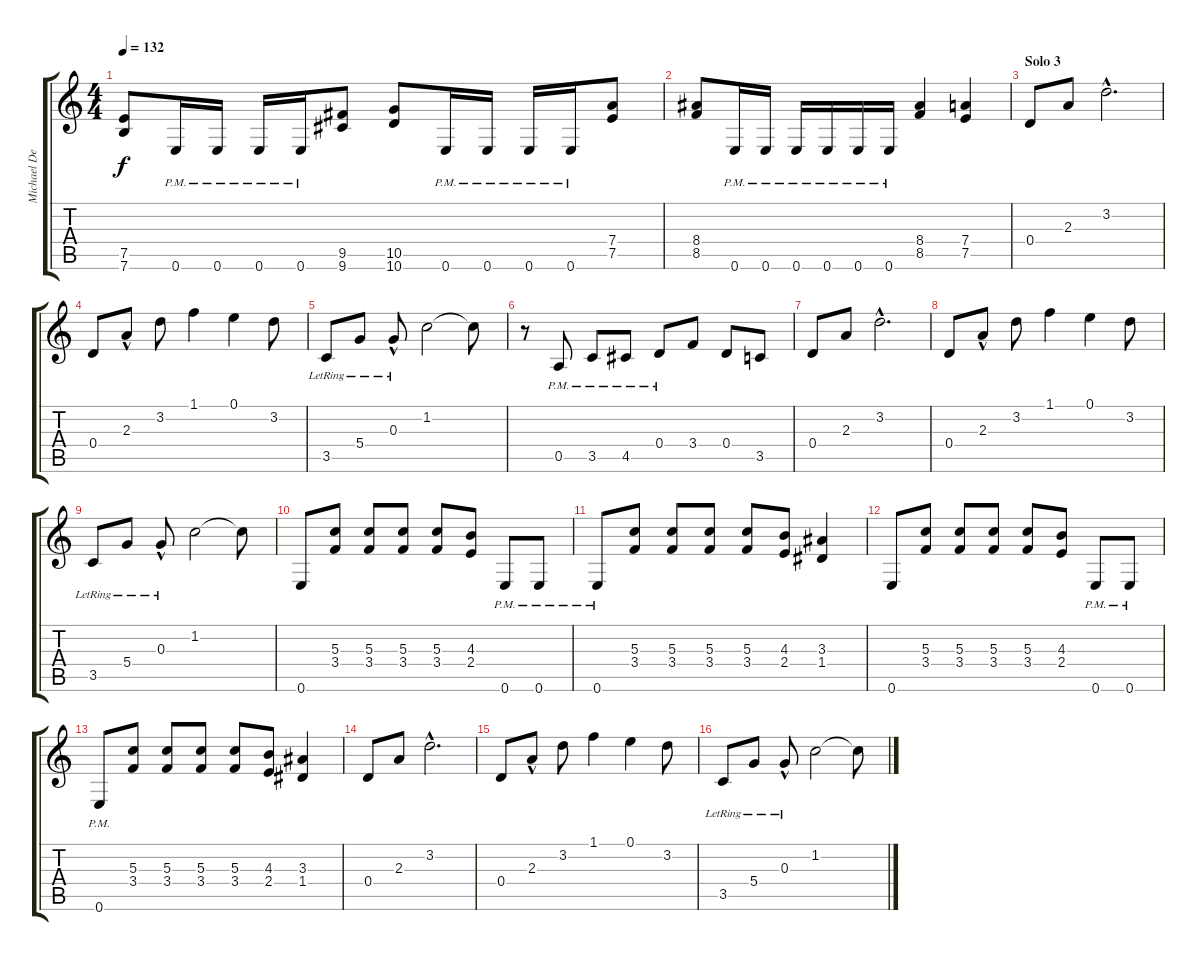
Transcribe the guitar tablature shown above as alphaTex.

\track ("Michael Denner" "Michael De") {instrument overdrivenguitar}
\staff {score tabs}
\tuning (E4 B3 G3 D3 A2 E2) {hide}
\ts (4 4)
\tempo 132
\clef g2
\ks c
(7.5 7.6).8{dy f} 0.6{pm}.16 0.6{pm}.16 0.6{pm}.16 0.6{pm}.16 (9.5 9.6).8 (10.5 10.6).8 0.6{pm}.16 0.6{pm}.16 0.6{pm}.16 0.6{pm}.16 (7.4 7.5).8 |
(8.4 8.5).8 0.6{pm}.16 0.6{pm}.16 0.6{pm}.16 0.6{pm}.16 0.6{pm}.16 0.6{pm}.16 (8.4 8.5).4 (7.4 7.5).4 |
\section ("" "Solo 3")
0.4.8 2.3.8 3.2{hac}.2{d} |
0.4.8 2.3{hac}.8 3.2.8 1.1.4 0.1.4 3.2.8 |
3.5{lr}.8 5.4{lr}.8 0.3{hac lr}.8 1.2.2 1.2{t}.8 |
r.8 0.5{pm}.8 3.5{pm}.8 4.5{pm}.8 0.4{pm}.8 3.4.8 0.4.8 3.5.8 |
0.4.8 2.3.8 3.2{hac}.2{d} |
0.4.8 2.3{hac}.8 3.2.8 1.1.4 0.1.4 3.2.8 |
3.5{lr}.8 5.4{lr}.8 0.3{hac lr}.8 1.2.2 1.2{t}.8 |
0.6.8 (5.3 3.4).8 (5.3 3.4).8 (5.3 3.4).8 (5.3 3.4).8 (4.3 2.4).8 0.6{pm}.8 0.6{pm}.8 |
0.6{pm}.8 (5.3 3.4).8 (5.3 3.4).8 (5.3 3.4).8 (5.3 3.4).8 (4.3 2.4).8 (3.3 1.4).4 |
0.6.8 (5.3 3.4).8 (5.3 3.4).8 (5.3 3.4).8 (5.3 3.4).8 (4.3 2.4).8 0.6{pm}.8 0.6{pm}.8 |
0.6{pm}.8 (5.3 3.4).8 (5.3 3.4).8 (5.3 3.4).8 (5.3 3.4).8 (4.3 2.4).8 (3.3 1.4).4 |
0.4.8 2.3.8 3.2{hac}.2{d} |
0.4.8 2.3{hac}.8 3.2.8 1.1.4 0.1.4 3.2.8 |
3.5{lr}.8 5.4{lr}.8 0.3{hac lr}.8 1.2.2 1.2{t}.8
